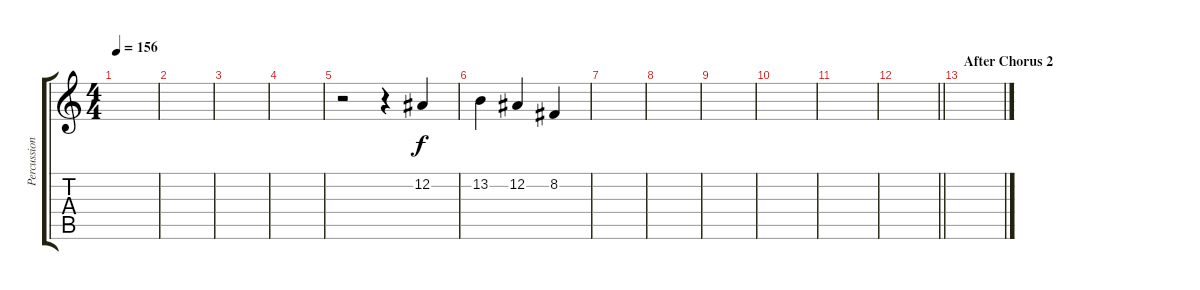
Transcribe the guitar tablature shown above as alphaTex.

\track ("Percussion/ Fillers" "Percussion") {instrument taikodrum}
\staff {score tabs}
\tuning (Eb4 Bb3 Gb3 Db3 Ab2 Eb2) {hide}
\ts (4 4)
\tempo 156
\clef g2
\ks c
|
|
|
|
r.2{volume 8} r.4 12.2.4 |
13.2.4 12.2.4 8.2.4 |
|
|
|
|
|
\barLineRight lightlight
|
\section ("" "After Chorus 2")
